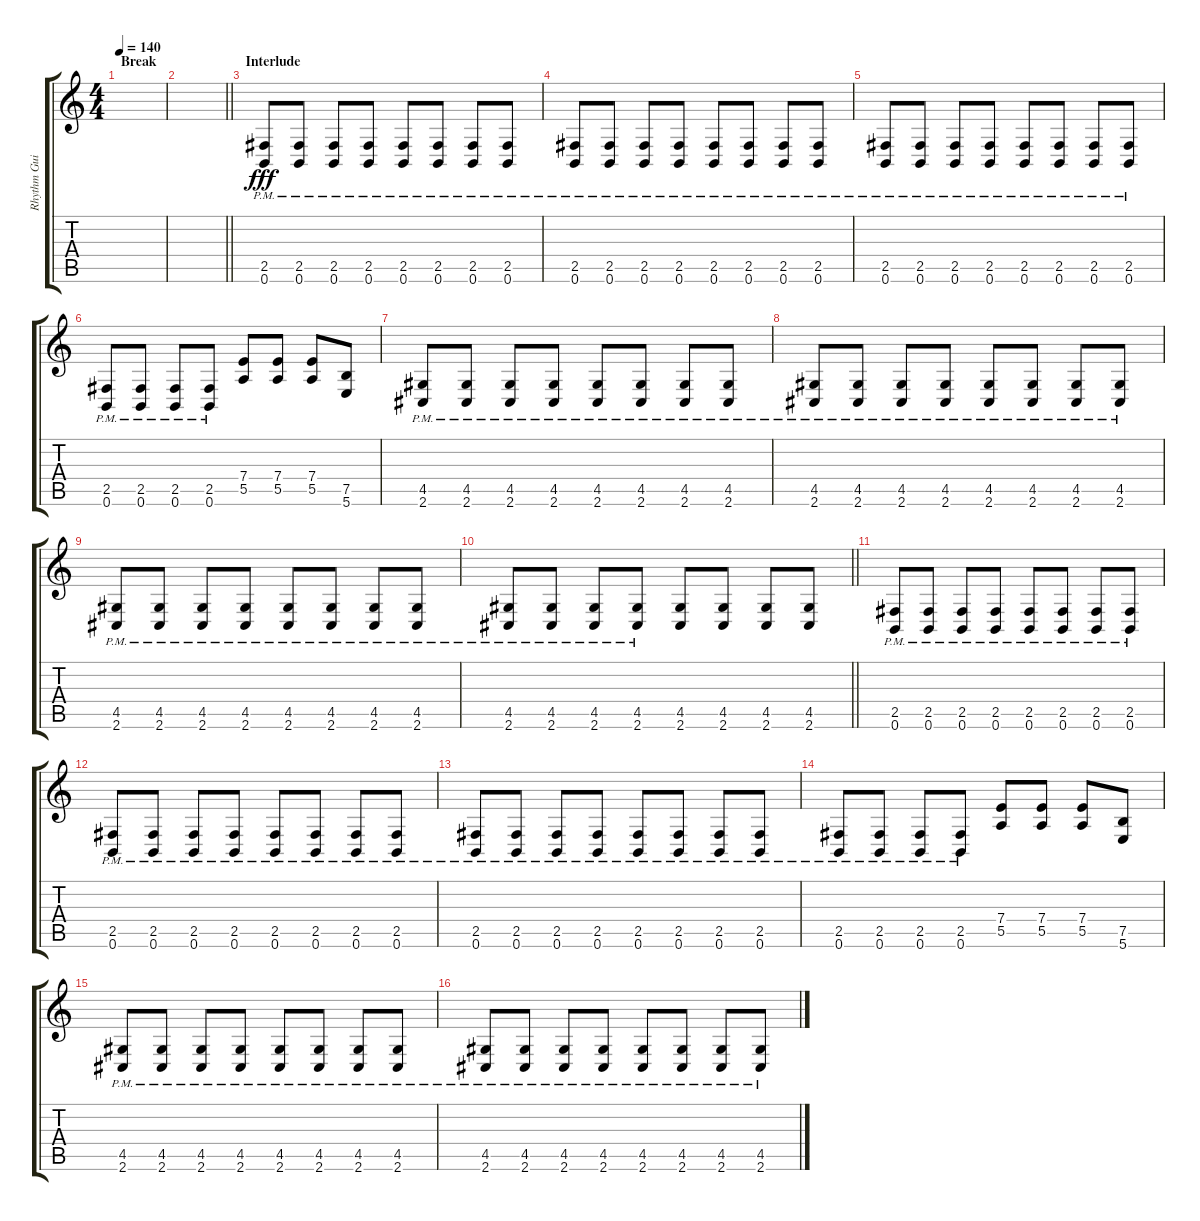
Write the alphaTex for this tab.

\track ("Rhythm Guitar" "Rhythm Gui") {instrument distortionguitar}
\staff {score tabs}
\tuning (B3 Gb3 D3 A2 E2 B1) {hide}
\ts (4 4)
\section ("" "Break")
\tempo 140
\clef g2
\ks c
|
\barLineRight lightlight
|
\section ("" "Interlude")
(2.5{pm} 0.6{pm}).8{dy fff} (2.5{pm} 0.6{pm}).8 (2.5{pm} 0.6{pm}).8 (2.5{pm} 0.6{pm}).8 (2.5{pm} 0.6{pm}).8 (2.5{pm} 0.6{pm}).8 (2.5{pm} 0.6{pm}).8 (2.5{pm} 0.6{pm}).8 |
(2.5{pm} 0.6{pm}).8 (2.5{pm} 0.6{pm}).8 (2.5{pm} 0.6{pm}).8 (2.5{pm} 0.6{pm}).8 (2.5{pm} 0.6{pm}).8 (2.5{pm} 0.6{pm}).8 (2.5{pm} 0.6{pm}).8 (2.5{pm} 0.6{pm}).8 |
(2.5{pm} 0.6{pm}).8 (2.5{pm} 0.6{pm}).8 (2.5{pm} 0.6{pm}).8 (2.5{pm} 0.6{pm}).8 (2.5{pm} 0.6{pm}).8 (2.5{pm} 0.6{pm}).8 (2.5{pm} 0.6{pm}).8 (2.5{pm} 0.6{pm}).8 |
(2.5{pm} 0.6{pm}).8 (2.5{pm} 0.6{pm}).8 (2.5{pm} 0.6{pm}).8 (2.5{pm} 0.6{pm}).8 (7.4 5.5).8 (7.4 5.5).8 (7.4 5.5).8 (7.5 5.6).8 |
(4.5{pm} 2.6{pm}).8 (4.5{pm} 2.6{pm}).8 (4.5{pm} 2.6{pm}).8 (4.5{pm} 2.6{pm}).8 (4.5{pm} 2.6{pm}).8 (4.5{pm} 2.6{pm}).8 (4.5{pm} 2.6{pm}).8 (4.5{pm} 2.6{pm}).8 |
(4.5{pm} 2.6{pm}).8 (4.5{pm} 2.6{pm}).8 (4.5{pm} 2.6{pm}).8 (4.5{pm} 2.6{pm}).8 (4.5{pm} 2.6{pm}).8 (4.5{pm} 2.6{pm}).8 (4.5{pm} 2.6{pm}).8 (4.5{pm} 2.6{pm}).8 |
(4.5{pm} 2.6{pm}).8 (4.5{pm} 2.6{pm}).8 (4.5{pm} 2.6{pm}).8 (4.5{pm} 2.6{pm}).8 (4.5{pm} 2.6{pm}).8 (4.5{pm} 2.6{pm}).8 (4.5{pm} 2.6{pm}).8 (4.5{pm} 2.6{pm}).8 |
\barLineRight lightlight
(4.5{pm} 2.6{pm}).8 (4.5{pm} 2.6{pm}).8 (4.5{pm} 2.6{pm}).8 (4.5{pm} 2.6{pm}).8 (4.5 2.6).8 (4.5 2.6).8 (4.5 2.6).8 (4.5 2.6).8 |
(2.5{pm} 0.6{pm}).8 (2.5{pm} 0.6{pm}).8 (2.5{pm} 0.6{pm}).8 (2.5{pm} 0.6{pm}).8 (2.5{pm} 0.6{pm}).8 (2.5{pm} 0.6{pm}).8 (2.5{pm} 0.6{pm}).8 (2.5{pm} 0.6{pm}).8 |
(2.5{pm} 0.6{pm}).8 (2.5{pm} 0.6{pm}).8 (2.5{pm} 0.6{pm}).8 (2.5{pm} 0.6{pm}).8 (2.5{pm} 0.6{pm}).8 (2.5{pm} 0.6{pm}).8 (2.5{pm} 0.6{pm}).8 (2.5{pm} 0.6{pm}).8 |
(2.5{pm} 0.6{pm}).8 (2.5{pm} 0.6{pm}).8 (2.5{pm} 0.6{pm}).8 (2.5{pm} 0.6{pm}).8 (2.5{pm} 0.6{pm}).8 (2.5{pm} 0.6{pm}).8 (2.5{pm} 0.6{pm}).8 (2.5{pm} 0.6{pm}).8 |
(2.5{pm} 0.6{pm}).8 (2.5{pm} 0.6{pm}).8 (2.5{pm} 0.6{pm}).8 (2.5{pm} 0.6{pm}).8 (7.4 5.5).8 (7.4 5.5).8 (7.4 5.5).8 (7.5 5.6).8 |
(4.5{pm} 2.6{pm}).8 (4.5{pm} 2.6{pm}).8 (4.5{pm} 2.6{pm}).8 (4.5{pm} 2.6{pm}).8 (4.5{pm} 2.6{pm}).8 (4.5{pm} 2.6{pm}).8 (4.5{pm} 2.6{pm}).8 (4.5{pm} 2.6{pm}).8 |
(4.5{pm} 2.6{pm}).8 (4.5{pm} 2.6{pm}).8 (4.5{pm} 2.6{pm}).8 (4.5{pm} 2.6{pm}).8 (4.5{pm} 2.6{pm}).8 (4.5{pm} 2.6{pm}).8 (4.5{pm} 2.6{pm}).8 (4.5{pm} 2.6{pm}).8
